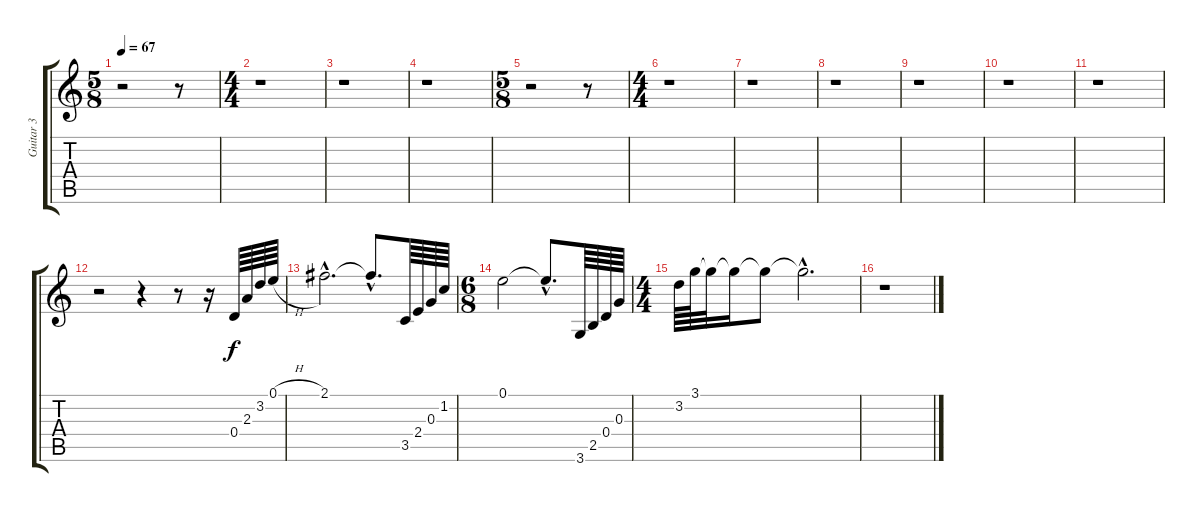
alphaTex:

\track ("Guitar 3" "Guitar 3") {instrument acousticguitarsteel}
\staff {score tabs}
\tuning (E4 B3 G3 D3 A2 E2) {hide}
\ts (5 8)
\tempo 67
\clef g2
\ks c
r.2{dy f} r.8 |
\ts (4 4)
r.1 |
r.1 |
r.1 |
\ts (5 8)
r.2 r.8 |
\ts (4 4)
r.1 |
r.1 |
r.1 |
r.1 |
r.1 |
r.1 |
r.2 r.4 r.8 r.16 0.4.64 2.3.64 3.2.64 0.1{h}.64 |
2.1{hac}.2{d} 2.1{hac t}.8{d} 3.5.64 2.4.64 0.3.64 1.2.64 |
\ts (6 8)
0.1.2 0.1{hac t}.8{d} 3.6.64 2.5.64 0.4.64 0.3.64 |
\ts (4 4)
3.2.64 3.1.64 3.1{t}.32 3.1{t}.16 3.1{t}.8 3.1{hac t}.2{d} |
r.1
